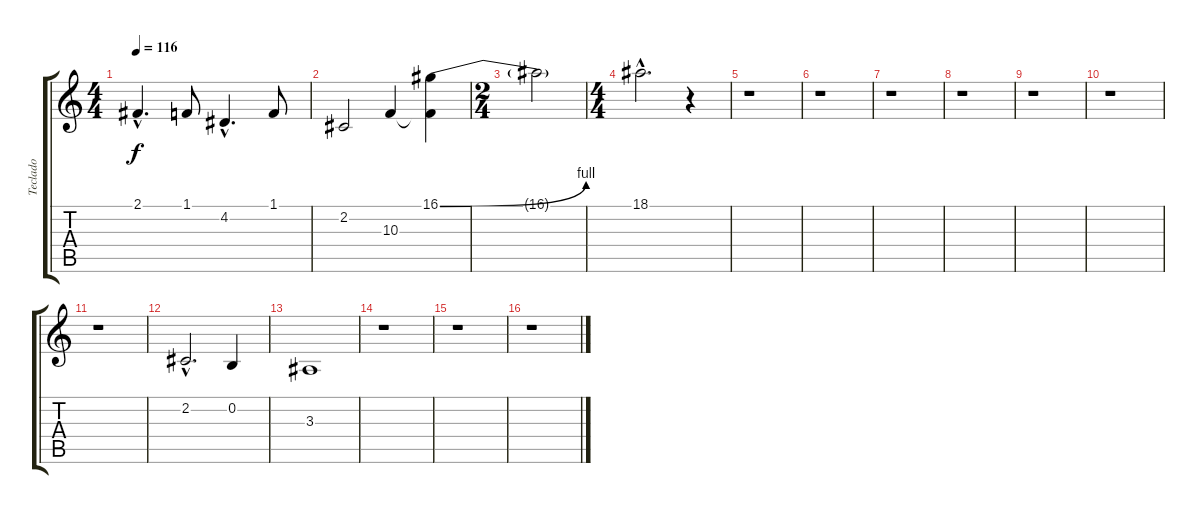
\track ("Teclado" "Teclado") {instrument stringensemble1}
\staff {score tabs}
\tuning (E4 B3 G3 D3 A2 E2) {hide}
\ts (4 4)
\tempo 116
\clef g2
\ks c
2.1{hac}.4{d dy f} 1.1.8 4.2{hac}.4{d} 1.1.8 |
2.2.2 10.3.4 (16.1{be (bend 0 0 60 4)} 10.3{t}).4{volume 10} |
\ts (2 4)
16.1{t}.2 |
\ts (4 4)
18.1{hac}.2{d volume 2} r.4 |
r.1{volume 13} |
r.1 |
r.1 |
r.1 |
r.1 |
r.1 |
r.1 |
2.2{hac}.2{d} 0.2.4 |
3.3.1 |
r.1 |
r.1 |
r.1
